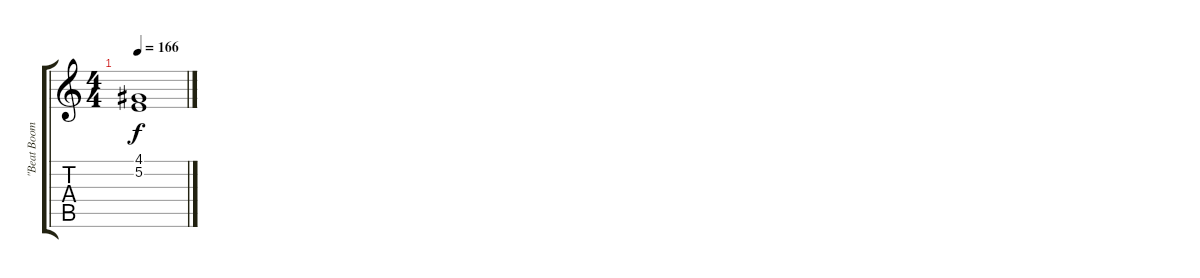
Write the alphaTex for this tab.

\track ("\"Beat Boom\" by Mumiy Troll" "\"Beat Boom") {instrument percussiveorgan}
\staff {score tabs}
\tuning (E4 B3 G3 D3 A2 E2) {hide}
\ts (4 4)
\tempo 166
\clef g2
\ks c
(4.1 5.2).1{dy f}
